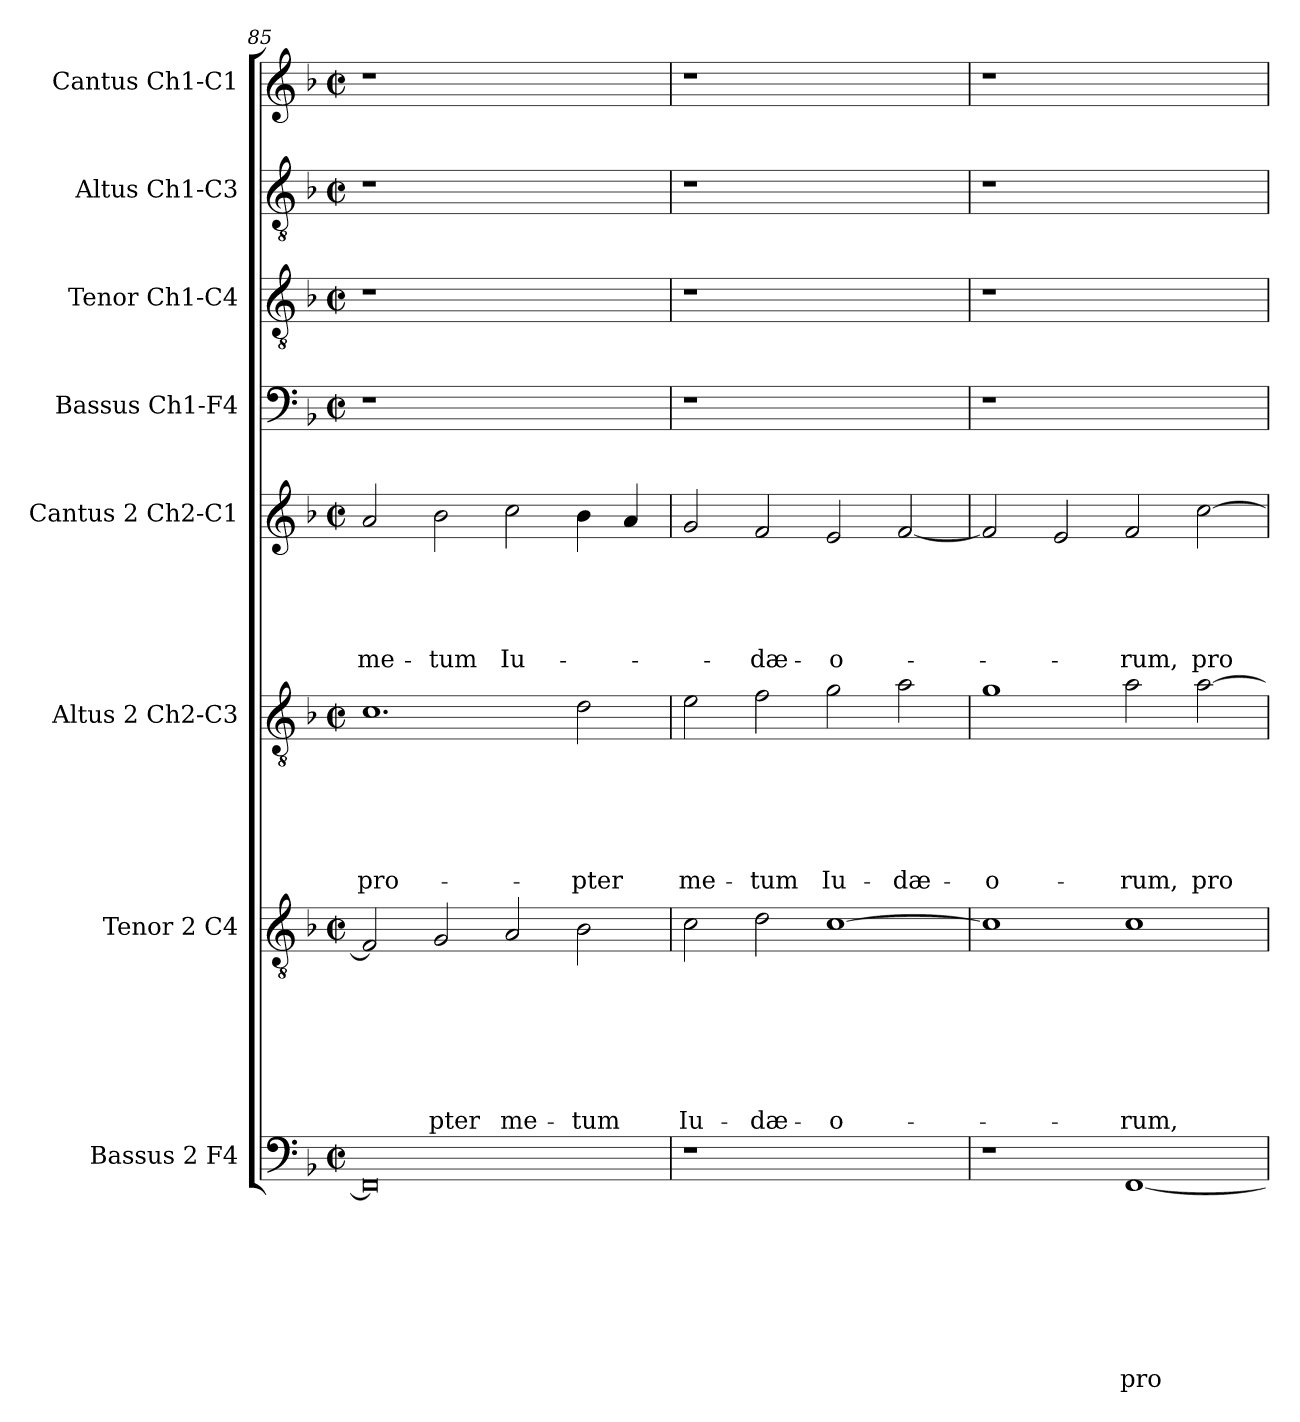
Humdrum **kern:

**kern	**text	**text	**text	**text	**text	**text	**text	**text	**kern	**text	**text	**text	**text	**text	**text	**text	**kern	**text	**text	**text	**text	**text	**text	**kern	**text	**text	**text	**text	**text	**kern	**kern	**kern	**kern
*part8	*part8	*part8	*part8	*part8	*part8	*part8	*part8	*part8	*part7	*part7	*part7	*part7	*part7	*part7	*part7	*part7	*part6	*part6	*part6	*part6	*part6	*part6	*part6	*part5	*part5	*part5	*part5	*part5	*part5	*part4	*part3	*part2	*part1
*staff8	*staff8	*staff8	*staff8	*staff8	*staff8	*staff8	*staff8	*staff8	*staff7	*staff7	*staff7	*staff7	*staff7	*staff7	*staff7	*staff7	*staff6	*staff6	*staff6	*staff6	*staff6	*staff6	*staff6	*staff5	*staff5	*staff5	*staff5	*staff5	*staff5	*staff4	*staff3	*staff2	*staff1
*I"Bassus 2 F4	*	*	*	*	*	*	*	*	*I"Tenor 2 C4	*	*	*	*	*	*	*	*I"Altus 2 Ch2-C3	*	*	*	*	*	*	*I"Cantus 2 Ch2-C1	*	*	*	*	*	*I"Bassus  Ch1-F4	*I"Tenor Ch1-C4	*I"Altus  Ch1-C3	*I"Cantus Ch1-C1
*I'B2	*	*	*	*	*	*	*	*	*I'T2	*	*	*	*	*	*	*	*I'A2	*	*	*	*	*	*	*I'C2	*	*	*	*	*	*I'B	*I'T	*I'A	*I'C
*clefF4	*	*	*	*	*	*	*	*	*clefGv2	*	*	*	*	*	*	*	*clefGv2	*	*	*	*	*	*	*clefG2	*	*	*	*	*	*clefF4	*clefGv2	*clefGv2	*clefG2
*k[b-]	*	*	*	*	*	*	*	*	*k[b-]	*	*	*	*	*	*	*	*k[b-]	*	*	*	*	*	*	*k[b-]	*	*	*	*	*	*k[b-]	*k[b-]	*k[b-]	*k[b-]
*F:	*	*	*	*	*	*	*	*	*F:	*	*	*	*	*	*	*	*F:	*	*	*	*	*	*	*F:	*	*	*	*	*	*F:	*F:	*F:	*F:
*M2/2	*	*	*	*	*	*	*	*	*M2/2	*	*	*	*	*	*	*	*M2/2	*	*	*	*	*	*	*M2/2	*	*	*	*	*	*M2/2	*M2/2	*M2/2	*M2/2
*met(c|)	*	*	*	*	*	*	*	*	*met(c|)	*	*	*	*	*	*	*	*met(c|)	*	*	*	*	*	*	*met(c|)	*	*	*	*	*	*met(c|)	*met(c|)	*met(c|)	*met(c|)
=85	=85	=85	=85	=85	=85	=85	=85	=85	=85	=85	=85	=85	=85	=85	=85	=85	=85	=85	=85	=85	=85	=85	=85	=85	=85	=85	=85	=85	=85	=85	=85	=85	=85
!	!	!	!	!	!	!	!	!	!	!	!	!	!	!	!	!	!	!	!	!	!	!	!LO:LY:b	!	!	!	!	!	!LO:LY:b	!	!	!	!
0FF]	.	.	.	.	.	.	.	.	2F/]	.	.	.	.	.	.	.	1.c	.	.	.	.	.	pro-	2a/	.	.	.	.	me-	1r	1r	1r	1r
!	!	!	!	!	!	!	!	!	!	!	!	!	!	!	!	!LO:LY:b	!	!	!	!	!	!	!	!	!	!	!	!	!LO:LY:b	!	!	!	!
.	.	.	.	.	.	.	.	.	2G/	.	.	.	.	.	.	-pter	.	.	.	.	.	.	.	2b-\	.	.	.	.	-tum	.	.	.	.
!	!	!	!	!	!	!	!	!	!	!	!	!	!	!	!	!LO:LY:b	!	!	!	!	!	!	!	!	!	!	!	!	!LO:LY:b	!	!	!	!
.	.	.	.	.	.	.	.	.	2A/	.	.	.	.	.	.	me-	.	.	.	.	.	.	.	2cc\	.	.	.	.	Iu-	1ryy	1ryy	1ryy	1ryy
!	!	!	!	!	!	!	!	!	!	!	!	!	!	!	!	!LO:LY:b	!	!	!	!	!	!	!LO:LY:b	!	!	!	!	!	!	!	!	!	!
.	.	.	.	.	.	.	.	.	2B-\	.	.	.	.	.	.	-tum	2d\	.	.	.	.	.	-pter	4b-\	.	.	.	.	.	.	.	.	.
.	.	.	.	.	.	.	.	.	.	.	.	.	.	.	.	.	.	.	.	.	.	.	.	4a/	.	.	.	.	.	.	.	.	.
=86	=86	=86	=86	=86	=86	=86	=86	=86	=86	=86	=86	=86	=86	=86	=86	=86	=86	=86	=86	=86	=86	=86	=86	=86	=86	=86	=86	=86	=86	=86	=86	=86	=86
!	!	!	!	!	!	!	!	!	!	!	!	!	!	!	!	!LO:LY:b	!	!	!	!	!	!	!LO:LY:b	!	!	!	!	!	!	!	!	!	!
1r	.	.	.	.	.	.	.	.	2c\	.	.	.	.	.	.	Iu-	2e\	.	.	.	.	.	me-	2g/	.	.	.	.	.	1r	1r	1r	1r
!	!	!	!	!	!	!	!	!	!	!	!	!	!	!	!	!LO:LY:b	!	!	!	!	!	!	!LO:LY:b	!	!	!	!	!	!LO:LY:b	!	!	!	!
.	.	.	.	.	.	.	.	.	2d\	.	.	.	.	.	.	-dæ-	2f\	.	.	.	.	.	-tum	2f/	.	.	.	.	-dæ-	.	.	.	.
!	!	!	!	!	!	!	!	!	!	!	!	!	!	!	!	!LO:LY:b	!	!	!	!	!	!	!LO:LY:b	!	!	!	!	!	!LO:LY:b	!	!	!	!
1ryy	.	.	.	.	.	.	.	.	[1c	.	.	.	.	.	.	-o-	2g\	.	.	.	.	.	Iu-	2e/	.	.	.	.	-o-	1ryy	1ryy	1ryy	1ryy
!	!	!	!	!	!	!	!	!	!	!	!	!	!	!	!	!	!	!	!	!	!	!	!LO:LY:b	!	!	!	!	!	!	!	!	!	!
.	.	.	.	.	.	.	.	.	.	.	.	.	.	.	.	.	2a\	.	.	.	.	.	-dæ-	[2f/	.	.	.	.	.	.	.	.	.
!!LO:LB:g=z
=87	=87	=87	=87	=87	=87	=87	=87	=87	=87	=87	=87	=87	=87	=87	=87	=87	=87	=87	=87	=87	=87	=87	=87	=87	=87	=87	=87	=87	=87	=87	=87	=87	=87
!	!	!	!	!	!	!	!	!	!	!	!	!	!	!	!	!	!	!	!	!	!	!	!LO:LY:b	!	!	!	!	!	!	!	!	!	!
1r	.	.	.	.	.	.	.	.	1c]	.	.	.	.	.	.	.	1g	.	.	.	.	.	-o-	2f/]	.	.	.	.	.	1r	1r	1r	1r
.	.	.	.	.	.	.	.	.	.	.	.	.	.	.	.	.	.	.	.	.	.	.	.	2e/	.	.	.	.	.	.	.	.	.
!	!	!	!	!	!	!	!	!LO:LY:b	!	!	!	!	!	!	!	!LO:LY:b	!	!	!	!	!	!	!LO:LY:b	!	!	!	!	!	!LO:LY:b	!	!	!	!
[1FF	.	.	.	.	.	.	.	pro-	1c	.	.	.	.	.	.	-rum,	2a\	.	.	.	.	.	-rum,	2f/	.	.	.	.	-rum,	1ryy	1ryy	1ryy	1ryy
!	!	!	!	!	!	!	!	!	!	!	!	!	!	!	!	!	!	!	!	!	!	!	!LO:LY:b	!	!	!	!	!	!LO:LY:b	!	!	!	!
.	.	.	.	.	.	.	.	.	.	.	.	.	.	.	.	.	[2a\	.	.	.	.	.	pro-	[2cc\	.	.	.	.	pro-	.	.	.	.
=	=	=	=	=	=	=	=	=	=	=	=	=	=	=	=	=	=	=	=	=	=	=	=	=	=	=	=	=	=	=	=	=	=
*-	*-	*-	*-	*-	*-	*-	*-	*-	*-	*-	*-	*-	*-	*-	*-	*-	*-	*-	*-	*-	*-	*-	*-	*-	*-	*-	*-	*-	*-	*-	*-	*-	*-
